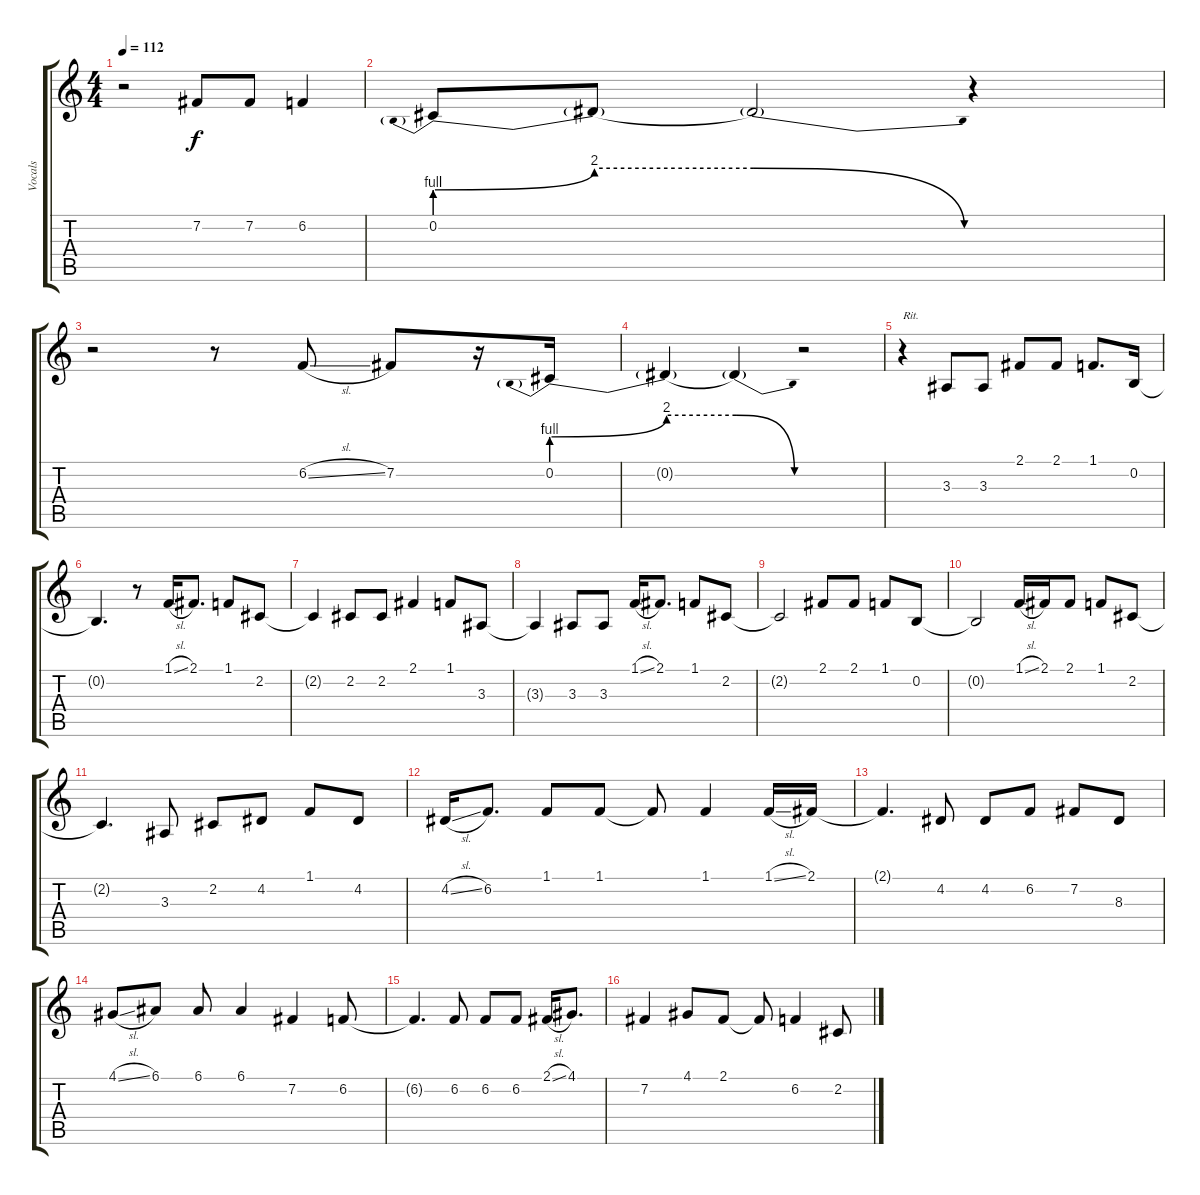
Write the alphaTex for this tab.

\track ("Vocals" "Vocals") {instrument violin}
\staff {score tabs}
\tuning (E4 B3 G3 D3 A2 E2) {hide}
\ts (4 4)
\tempo 112
\clef g2
\ks c
r.2{dy f} 7.2.8{volume 7} 7.2.8 6.2.4 |
0.2{be (prebendbend 0 4 60 8)}.8 0.2{be (hold 0 8 60 8) t}.8 0.2{be (release 0 8 60 0) t}.2{volume 0} r.4 |
r.2 r.8{volume 7} 6.2{sl}.8 7.2.8 r.16 0.2{be (prebendbend 0 4 60 8)}.16 |
0.2{be (hold 0 8 60 8) t}.4 0.2{be (release 0 8 60 0) t}.4{volume 0} r.2 |
r.4{txt "Rit."} 3.3.8{volume 11} 3.3.8 2.1.8 2.1.8 1.1.8{d} 0.2.16 |
0.2{t}.4{d} r.8 1.1{sl}.16{volume 12} 2.1.8{d} 1.1.8 2.2.8 |
2.2{t}.4 2.2.8 2.2.8 2.1.4 1.1.8 3.3.8 |
3.3{t}.4 3.3.8 3.3.8 1.1{sl}.16 2.1.8{d} 1.1.8 2.2.8 |
2.2{t}.2 2.1.8 2.1.8 1.1.8 0.2.8 |
0.2{t}.2 1.1{sl}.16 2.1.16 2.1.8 1.1.8 2.2.8 |
2.2{t}.4{d} 3.3.8 2.2.8 4.2.8 1.1.8 4.2.8 |
4.2{sl}.16 6.2.8{d} 1.1.8 1.1.8 1.1{t}.8 1.1.4 1.1{sl}.16 2.1.16 |
2.1{t}.4{d} 4.2.8 4.2.8 6.2.8 7.2.8 8.3.8 |
4.1{sl}.8 6.1.8 6.1.8 6.1.4 7.2.4 6.2.8 |
6.2{t}.4{d} 6.2.8 6.2.8 6.2.8 2.1{sl}.16 4.1.8{d} |
7.2.4 4.1.8 2.1.8 2.1{t}.8 6.2.4 2.2.8
